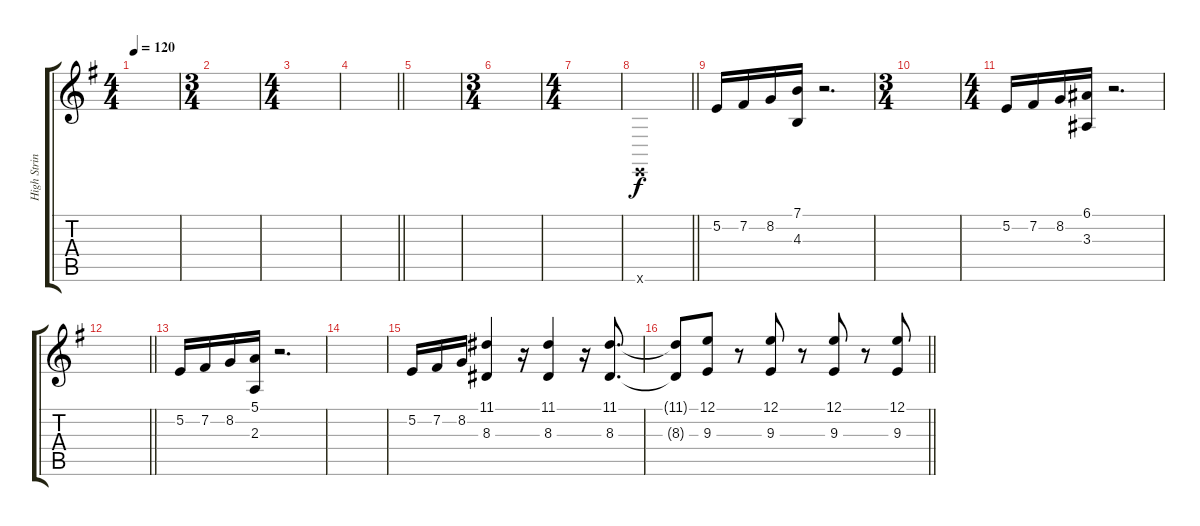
\track ("High Strings Standard" "High Strin") {instrument stringensemble1}
\staff {score tabs}
\tuning (E4 B3 G3 D3 A2 E2) {hide}
\ts (4 4)
\tempo 120
\clef g2
\ks eminor
|
\ts (3 4)
|
\ts (4 4)
|
\barLineRight lightlight
|
\section ("" "")
|
\ts (3 4)
|
\ts (4 4)
|
\barLineRight lightlight
0.6{x}.1{volume 12} |
5.2.16 7.2.16 8.2.16 (7.1 4.3).16 r.2{d} |
\ts (3 4)
|
\ts (4 4)
5.2.16 7.2.16 8.2.16 (6.1 3.3).16 r.2{d} |
\barLineRight lightlight
|
5.2.16 7.2.16 8.2.16 (5.1 2.3).16 r.2{d} |
|
5.2.16 7.2.16 8.2.16 (11.1 8.3).4 r.16 (11.1 8.3).4 r.16 (11.1 8.3).8{d} |
\barLineRight lightlight
(11.1{t} 8.3{t}).8 (12.1 9.3).8 r.8 (12.1 9.3).8 r.8 (12.1 9.3).8 r.8 (12.1 9.3).8
